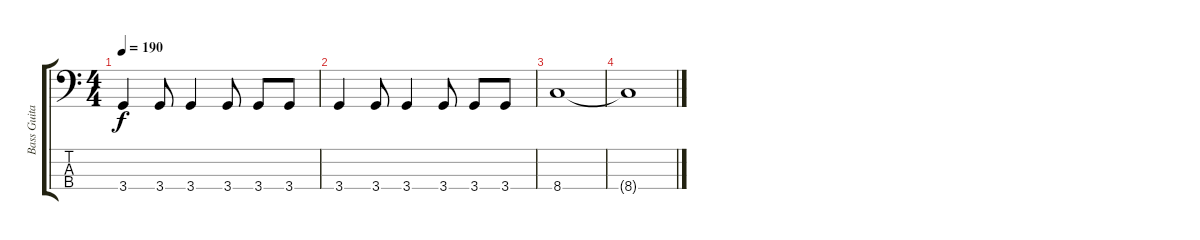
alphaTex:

\track ("Bass Guitar" "Bass Guita") {instrument electricbasspick}
\staff {score tabs}
\tuning (G2 D2 A1 E1) {hide}
\ts (4 4)
\tempo 190
\clef f4
\ks c
3.4.4{dy f} 3.4.8 3.4.4 3.4.8 3.4.8 3.4.8 |
3.4.4 3.4.8 3.4.4 3.4.8 3.4.8 3.4.8 |
8.4.1{volume 0} |
8.4{t}.1
